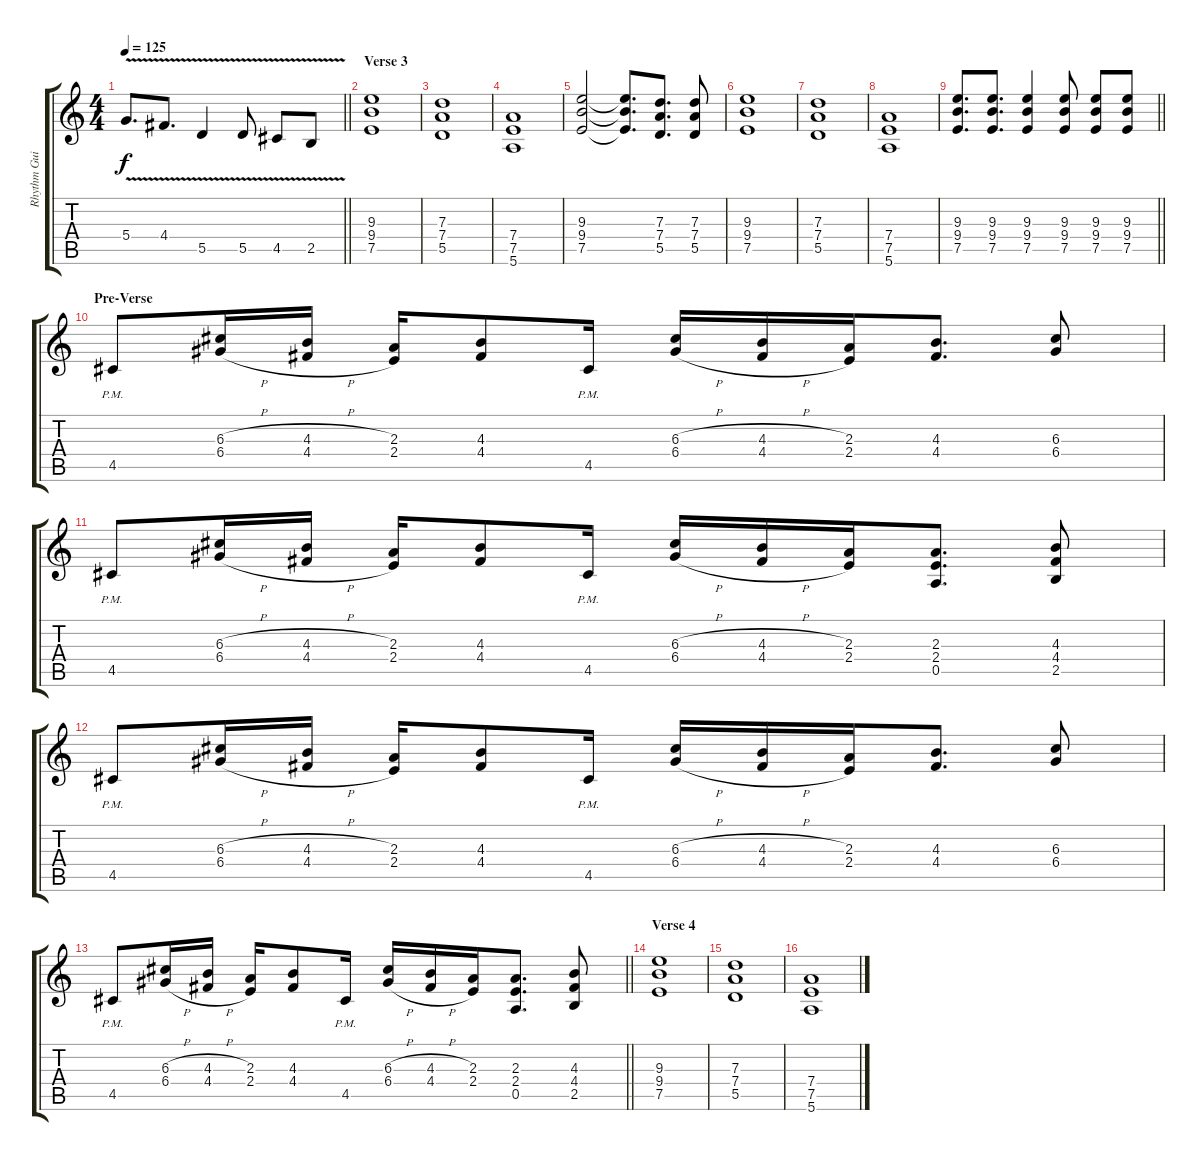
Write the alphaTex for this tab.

\track ("Rhythm Guitar" "Rhythm Gui") {instrument distortionguitar}
\staff {score tabs}
\tuning (E4 B3 G3 D3 A2 E2) {hide}
\ts (4 4)
\tempo 125
\clef g2
\barLineRight lightlight
\ks c
5.4{v}.8{d dy f} 4.4{v}.8{d} 5.5{v}.4 5.5{v}.8 4.5{v}.8 2.5{v}.8 |
\section ("" "Verse 3")
(9.3 9.4 7.5).1 |
(7.3 7.4 5.5).1 |
(7.4 7.5 5.6).1 |
(9.3 9.4 7.5).2 (9.3{t} 9.4{t} 7.5{t}).8{d} (7.3 7.4 5.5).8{d} (7.3 7.4 5.5).8 |
(9.3 9.4 7.5).1 |
(7.3 7.4 5.5).1 |
(7.4 7.5 5.6).1 |
\barLineRight lightlight
(9.3 9.4 7.5).8{d} (9.3 9.4 7.5).8{d} (9.3 9.4 7.5).4 (9.3 9.4 7.5).8 (9.3 9.4 7.5).8 (9.3 9.4 7.5).8 |
\section ("" "Pre-Verse")
4.5{pm}.8 (6.3{h} 6.4{h}).16 (4.3{h} 4.4{h}).16 (2.3 2.4).16 (4.3 4.4).8 4.5{pm}.16 (6.3{h} 6.4{h}).16 (4.3{h} 4.4{h}).16 (2.3 2.4).16 (4.3 4.4).8{d} (6.3 6.4).8 |
4.5{pm}.8 (6.3{h} 6.4{h}).16 (4.3{h} 4.4{h}).16 (2.3 2.4).16 (4.3 4.4).8 4.5{pm}.16 (6.3{h} 6.4{h}).16 (4.3{h} 4.4{h}).16 (2.3 2.4).16 (2.3 2.4 0.5).8{d} (4.3 4.4 2.5).8 |
4.5{pm}.8 (6.3{h} 6.4{h}).16 (4.3{h} 4.4{h}).16 (2.3 2.4).16 (4.3 4.4).8 4.5{pm}.16 (6.3{h} 6.4{h}).16 (4.3{h} 4.4{h}).16 (2.3 2.4).16 (4.3 4.4).8{d} (6.3 6.4).8 |
\barLineRight lightlight
4.5{pm}.8 (6.3{h} 6.4{h}).16 (4.3{h} 4.4{h}).16 (2.3 2.4).16 (4.3 4.4).8 4.5{pm}.16 (6.3{h} 6.4{h}).16 (4.3{h} 4.4{h}).16 (2.3 2.4).16 (2.3 2.4 0.5).8{d} (4.3 4.4 2.5).8 |
\section ("" "Verse 4")
(9.3 9.4 7.5).1 |
(7.3 7.4 5.5).1 |
(7.4 7.5 5.6).1
